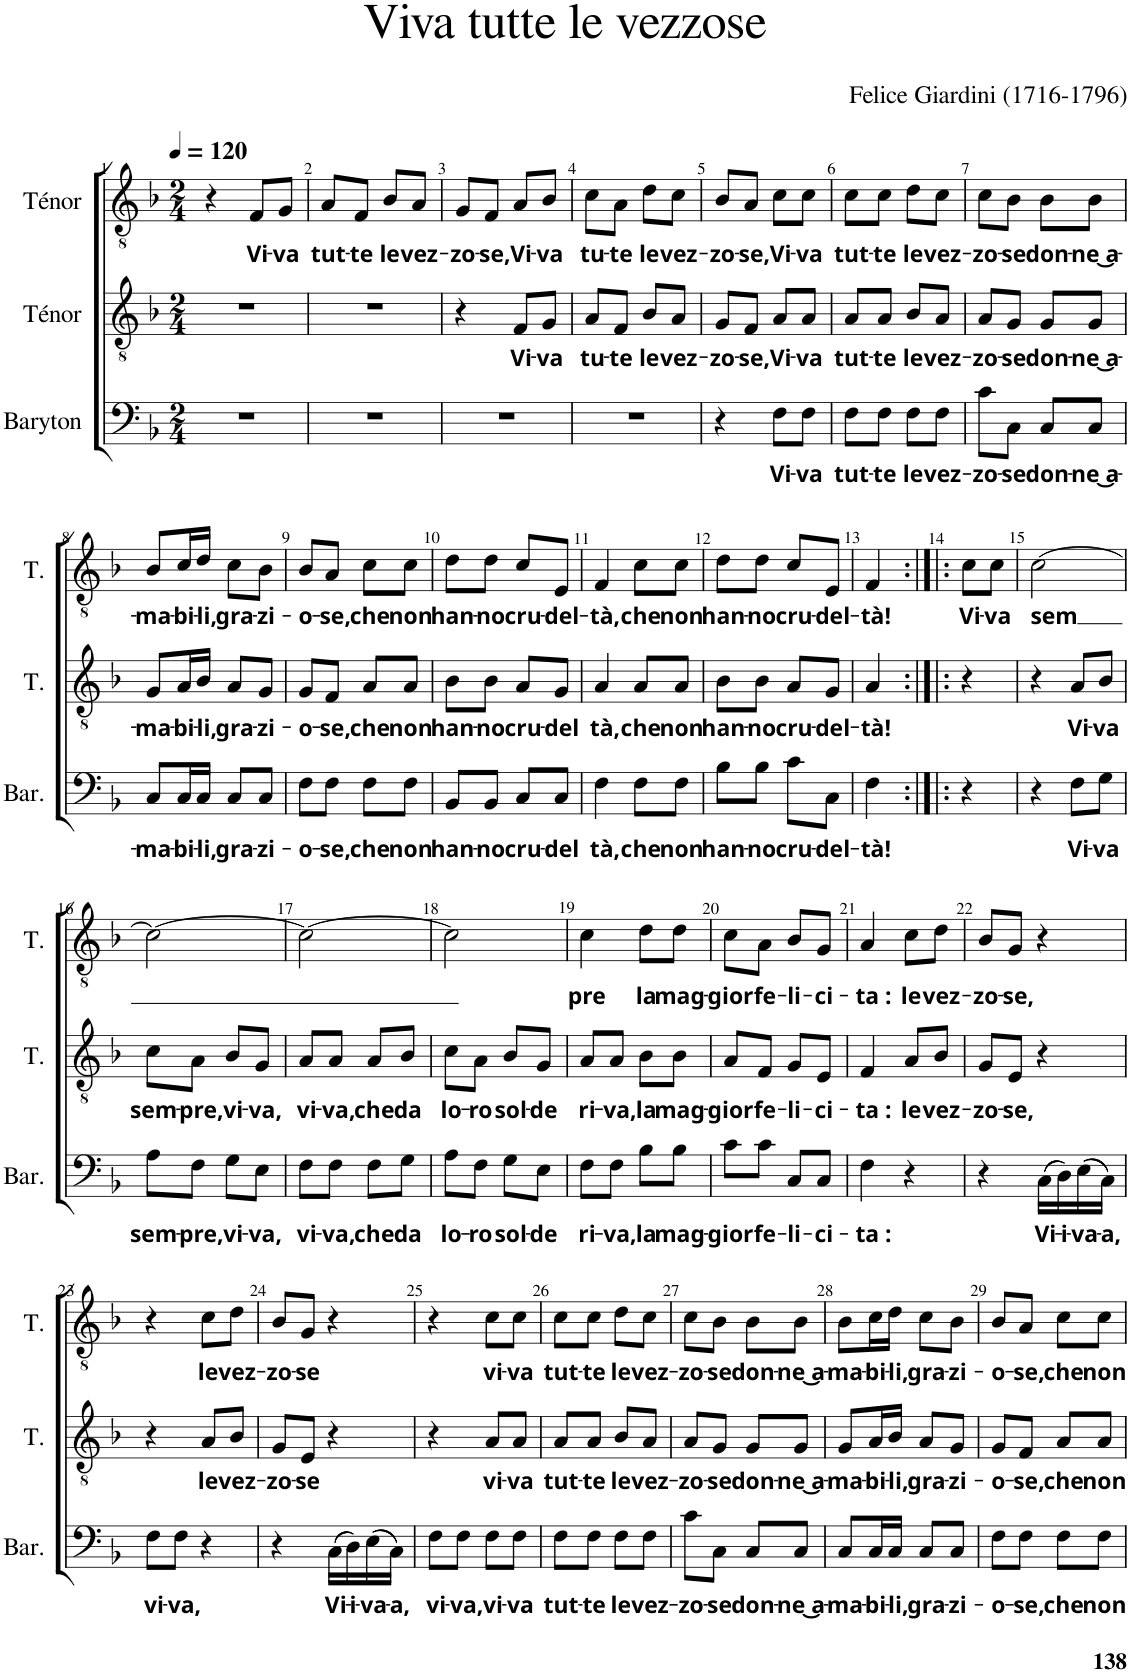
**kern	**text	**kern	**text	**kern	**text
*part3	*part3	*part2	*part2	*part1	*part1
*staff3	*staff3	*staff2	*staff2	*staff1	*staff1
*I"Baryton	*	*I"Ténor	*	*I"Ténor	*
*I'Bar.	*	*I'T.	*	*I'T.	*
*clefF4	*	*clefGv2	*	*clefGv2	*
*k[b-]	*	*k[b-]	*	*k[b-]	*
*M2/4	*	*M2/4	*	*M2/4	*
*MM120	*	*MM120	*	*MM120	*
=1	=1	=1	=1	=1	=1
2r	.	2r	.	4r	.
!	!	!	!	!	!LO:LY:b
.	.	.	.	8F/L	Vi-
!	!	!	!	!	!LO:LY:b
.	.	.	.	8G/J	-va
=2	=2	=2	=2	=2	=2
!	!	!	!	!	!LO:LY:b
2r	.	2r	.	8A/L	tut-
!	!	!	!	!	!LO:LY:b
.	.	.	.	8F/J	-te
!	!	!	!	!	!LO:LY:b
.	.	.	.	8B-/L	le
!	!	!	!	!	!LO:LY:b
.	.	.	.	8A/J	vez-
=3	=3	=3	=3	=3	=3
!	!	!	!	!	!LO:LY:b
2r	.	4r	.	8G/L	-zo-
!	!	!	!	!	!LO:LY:b
.	.	.	.	8F/J	-se,
!	!	!	!LO:LY:b	!	!LO:LY:b
.	.	8F/L	Vi-	8A/L	Vi-
!	!	!	!LO:LY:b	!	!LO:LY:b
.	.	8G/J	-va	8B-/J	-va
=4	=4	=4	=4	=4	=4
!	!	!	!LO:LY:b	!	!LO:LY:b
2r	.	8A/L	tu-	8c\L	tu-
!	!	!	!LO:LY:b	!	!LO:LY:b
.	.	8F/J	-te	8A\J	-te
!	!	!	!LO:LY:b	!	!LO:LY:b
.	.	8B-/L	le	8d\L	le
!	!	!	!LO:LY:b	!	!LO:LY:b
.	.	8A/J	vez-	8c\J	vez-
=5	=5	=5	=5	=5	=5
!	!	!	!LO:LY:b	!	!LO:LY:b
4r	.	8G/L	-zo-	8B-/L	-zo-
!	!	!	!LO:LY:b	!	!LO:LY:b
.	.	8F/J	-se,	8A/J	-se,
!	!LO:LY:b	!	!LO:LY:b	!	!LO:LY:b
8F\L	Vi-	8A/L	Vi-	8c\L	Vi-
!	!LO:LY:b	!	!LO:LY:b	!	!LO:LY:b
8F\J	-va	8A/J	-va	8c\J	-va
=6	=6	=6	=6	=6	=6
!	!LO:LY:b	!	!LO:LY:b	!	!LO:LY:b
8F\L	tut-	8A/L	tut-	8c\L	tut-
!	!LO:LY:b	!	!LO:LY:b	!	!LO:LY:b
8F\J	-te	8A/J	-te	8c\J	-te
!	!LO:LY:b	!	!LO:LY:b	!	!LO:LY:b
8F\L	le	8B-/L	le	8d\L	le
!	!LO:LY:b	!	!LO:LY:b	!	!LO:LY:b
8F\J	vez-	8A/J	vez-	8c\J	vez-
=7	=7	=7	=7	=7	=7
!	!LO:LY:b	!	!LO:LY:b	!	!LO:LY:b
8c\L	-zo-	8A/L	-zo-	8c\L	-zo-
!	!LO:LY:b	!	!LO:LY:b	!	!LO:LY:b
8C\J	-se	8G/J	-se	8B-\J	-se
!	!LO:LY:b	!	!LO:LY:b	!	!LO:LY:b
8C/L	don-	8G/L	don-	8B-\L	don-
!	!LO:LY:b	!	!LO:LY:b	!	!LO:LY:b
8C/J	-ne ͜a-	8G/J	-ne ͜a-	8B-\J	-ne ͜a-
!!LO:LB:g=z
=8	=8	=8	=8	=8	=8
!	!LO:LY:b	!	!LO:LY:b	!	!LO:LY:b
8C/L	-ma-	8G/L	-ma-	8B-/L	-ma-
!	!LO:LY:b	!	!LO:LY:b	!	!LO:LY:b
16C/L	-bi-	16A/L	-bi-	16c/L	-bi-
!	!LO:LY:b	!	!LO:LY:b	!	!LO:LY:b
16C/JJ	-li,	16B-/JJ	-li,	16d/JJ	-li,
!	!LO:LY:b	!	!LO:LY:b	!	!LO:LY:b
8C/L	gra-	8A/L	gra-	8c\L	gra-
!	!LO:LY:b	!	!LO:LY:b	!	!LO:LY:b
8C/J	-zi-	8G/J	-zi-	8B-\J	-zi-
=9	=9	=9	=9	=9	=9
!	!LO:LY:b	!	!LO:LY:b	!	!LO:LY:b
8F\L	-o-	8G/L	-o-	8B-/L	-o-
!	!LO:LY:b	!	!LO:LY:b	!	!LO:LY:b
8F\J	-se,	8F/J	-se,	8A/J	-se,
!	!LO:LY:b	!	!LO:LY:b	!	!LO:LY:b
8F\L	che	8A/L	che	8c\L	che
!	!LO:LY:b	!	!LO:LY:b	!	!LO:LY:b
8F\J	non	8A/J	non	8c\J	non
=10	=10	=10	=10	=10	=10
!	!LO:LY:b	!	!LO:LY:b	!	!LO:LY:b
8BB-/L	han-	8B-\L	han-	8d\L	han-
!	!LO:LY:b	!	!LO:LY:b	!	!LO:LY:b
8BB-/J	-no	8B-\J	-no	8d\J	-no
!	!LO:LY:b	!	!LO:LY:b	!	!LO:LY:b
8C/L	cru-	8A/L	cru-	8c/L	cru-
!	!LO:LY:b	!	!LO:LY:b	!	!LO:LY:b
8C/J	-del	8G/J	-del	8E/J	-del-
=11	=11	=11	=11	=11	=11
!	!LO:LY:b	!	!LO:LY:b	!	!LO:LY:b
4F\	-tà,	4A/	-tà,	4F/	-tà,
!	!LO:LY:b	!	!LO:LY:b	!	!LO:LY:b
8F\L	che	8A/L	che	8c\L	che
!	!LO:LY:b	!	!LO:LY:b	!	!LO:LY:b
8F\J	non	8A/J	non	8c\J	non
=12	=12	=12	=12	=12	=12
!	!LO:LY:b	!	!LO:LY:b	!	!LO:LY:b
8B-\L	han-	8B-\L	han-	8d\L	han-
!	!LO:LY:b	!	!LO:LY:b	!	!LO:LY:b
8B-\J	-no	8B-\J	-no	8d\J	-no
!	!LO:LY:b	!	!LO:LY:b	!	!LO:LY:b
8c\L	cru-	8A/L	cru-	8c/L	cru-
!	!LO:LY:b	!	!LO:LY:b	!	!LO:LY:b
8C\J	-del-	8G/J	-del-	8E/J	-del-
=13	=13	=13	=13	=13	=13
!	!LO:LY:b	!	!LO:LY:b	!	!LO:LY:b
4F\	-tà!	4A/	-tà!	4F/	-tà!
=14:|!|:	=14:|!|:	=14:|!|:	=14:|!|:	=14:|!|:	=14:|!|:
!	!	!	!	!	!LO:LY:b
4r	.	4r	.	8c\L	Vi-
!	!	!	!	!	!LO:LY:b
.	.	.	.	8c\J	-va
=15	=15	=15	=15	=15	=15
!	!	!	!	!	!LO:LY:b
4r	.	4r	.	[2c\	-sem
!	!LO:LY:b	!	!LO:LY:b	!	!
8F\L	Vi-	8A/L	Vi-	.	.
!	!LO:LY:b	!	!LO:LY:b	!	!
8G\J	-va	8B-/J	-va	.	.
!!LO:LB:g=z
=16	=16	=16	=16	=16	=16
!	!LO:LY:b	!	!LO:LY:b	!	!
8A\L	sem-	8c\L	sem-	2c\_	.
!	!LO:LY:b	!	!LO:LY:b	!	!
8F\J	-pre,	8A\J	-pre,	.	.
!	!LO:LY:b	!	!LO:LY:b	!	!
8G\L	vi-	8B-/L	vi-	.	.
!	!LO:LY:b	!	!LO:LY:b	!	!
8E\J	-va,	8G/J	-va,	.	.
=17	=17	=17	=17	=17	=17
!	!LO:LY:b	!	!LO:LY:b	!	!
8F\L	vi-	8A/L	vi-	2c\_	.
!	!LO:LY:b	!	!LO:LY:b	!	!
8F\J	-va,	8A/J	-va,	.	.
!	!LO:LY:b	!	!LO:LY:b	!	!
8F\L	che	8A/L	che	.	.
!	!LO:LY:b	!	!LO:LY:b	!	!
8G\J	da	8B-/J	da	.	.
=18	=18	=18	=18	=18	=18
!	!LO:LY:b	!	!LO:LY:b	!	!
8A\L	lo-	8c\L	lo-	2c\]	.
!	!LO:LY:b	!	!LO:LY:b	!	!
8F\J	-ro	8A\J	-ro	.	.
!	!LO:LY:b	!	!LO:LY:b	!	!
8G\L	sol-	8B-/L	sol-	.	.
!	!LO:LY:b	!	!LO:LY:b	!	!
8E\J	-de	8G/J	-de	.	.
=19	=19	=19	=19	=19	=19
!	!LO:LY:b	!	!LO:LY:b	!	!LO:LY:b
8F\L	ri-	8A/L	ri-	4c\	pre
!	!LO:LY:b	!	!LO:LY:b	!	!
8F\J	-va,	8A/J	-va,	.	.
!	!LO:LY:b	!	!LO:LY:b	!	!LO:LY:b
8B-\L	la	8B-\L	la	8d\L	la
!	!LO:LY:b	!	!LO:LY:b	!	!LO:LY:b
8B-\J	mag-	8B-\J	mag-	8d\J	mag-
=20	=20	=20	=20	=20	=20
!	!LO:LY:b	!	!LO:LY:b	!	!LO:LY:b
8c\L	-gior	8A/L	-gior	8c\L	-gior
!	!LO:LY:b	!	!LO:LY:b	!	!LO:LY:b
8c\J	fe-	8F/J	fe-	8A\J	fe-
!	!LO:LY:b	!	!LO:LY:b	!	!LO:LY:b
8C/L	-li-	8G/L	-li-	8B-/L	-li-
!	!LO:LY:b	!	!LO:LY:b	!	!LO:LY:b
8C/J	-ci-	8E/J	-ci-	8G/J	-ci-
=21	=21	=21	=21	=21	=21
!	!LO:LY:b	!	!LO:LY:b	!	!LO:LY:b
4F\	-ta :	4F/	-ta :	4A/	-ta :
!	!	!	!LO:LY:b	!	!LO:LY:b
4r	.	8A/L	le	8c\L	le
!	!	!	!LO:LY:b	!	!LO:LY:b
.	.	8B-/J	vez-	8d\J	vez-
=22	=22	=22	=22	=22	=22
!	!	!	!LO:LY:b	!	!LO:LY:b
4r	.	8G/L	-zo-	8B-/L	-zo-
!	!	!	!LO:LY:b	!	!LO:LY:b
.	.	8E/J	-se,	8G/J	-se,
!	!LO:LY:b	!	!	!	!
((16C\LL	Vi-	4r	.	4r	.
!	!LO:LY:b	!	!	!	!
16D\))	-i-	.	.	.	.
!	!LO:LY:b	!	!	!	!
((16E\	-va-	.	.	.	.
!	!LO:LY:b	!	!	!	!
16C\JJ))	-a,	.	.	.	.
!!LO:LB:g=z
=23	=23	=23	=23	=23	=23
!	!LO:LY:b	!	!	!	!
8F\L	vi-	4r	.	4r	.
!	!LO:LY:b	!	!	!	!
8F\J	-va,	.	.	.	.
!	!	!	!LO:LY:b	!	!LO:LY:b
4r	.	8A/L	le	8c\L	le
!	!	!	!LO:LY:b	!	!LO:LY:b
.	.	8B-/J	vez-	8d\J	vez-
=24	=24	=24	=24	=24	=24
!	!	!	!LO:LY:b	!	!LO:LY:b
4r	.	8G/L	-zo-	8B-/L	-zo-
!	!	!	!LO:LY:b	!	!LO:LY:b
.	.	8E/J	-se	8G/J	-se
!	!LO:LY:b	!	!	!	!
((16C\LL	Vi-	4r	.	4r	.
!	!LO:LY:b	!	!	!	!
16D\))	-i-	.	.	.	.
!	!LO:LY:b	!	!	!	!
((16E\	-va-	.	.	.	.
!	!LO:LY:b	!	!	!	!
16C\JJ))	-a,	.	.	.	.
=25	=25	=25	=25	=25	=25
!	!LO:LY:b	!	!	!	!
8F\L	vi-	4r	.	4r	.
!	!LO:LY:b	!	!	!	!
8F\J	-va,	.	.	.	.
!	!LO:LY:b	!	!LO:LY:b	!	!LO:LY:b
8F\L	vi-	8A/L	vi-	8c\L	vi-
!	!LO:LY:b	!	!LO:LY:b	!	!LO:LY:b
8F\J	-va	8A/J	-va	8c\J	-va
=26	=26	=26	=26	=26	=26
!	!LO:LY:b	!	!LO:LY:b	!	!LO:LY:b
8F\L	tut-	8A/L	tut-	8c\L	tut-
!	!LO:LY:b	!	!LO:LY:b	!	!LO:LY:b
8F\J	-te	8A/J	-te	8c\J	-te
!	!LO:LY:b	!	!LO:LY:b	!	!LO:LY:b
8F\L	le	8B-/L	le	8d\L	le
!	!LO:LY:b	!	!LO:LY:b	!	!LO:LY:b
8F\J	vez-	8A/J	vez-	8c\J	vez-
=27	=27	=27	=27	=27	=27
!	!LO:LY:b	!	!LO:LY:b	!	!LO:LY:b
8c\L	-zo-	8A/L	-zo-	8c\L	-zo-
!	!LO:LY:b	!	!LO:LY:b	!	!LO:LY:b
8C\J	-se	8G/J	-se	8B-\J	-se
!	!LO:LY:b	!	!LO:LY:b	!	!LO:LY:b
8C/L	don-	8G/L	don-	8B-\L	don-
!	!LO:LY:b	!	!LO:LY:b	!	!LO:LY:b
8C/J	-ne ͜a-	8G/J	-ne ͜a-	8B-\J	-ne ͜a-
=28	=28	=28	=28	=28	=28
!	!LO:LY:b	!	!LO:LY:b	!	!LO:LY:b
8C/L	-ma-	8G/L	-ma-	8B-\L	-ma-
!	!LO:LY:b	!	!LO:LY:b	!	!LO:LY:b
16C/L	-bi-	16A/L	-bi-	16c\L	-bi-
!	!LO:LY:b	!	!LO:LY:b	!	!LO:LY:b
16C/JJ	-li,	16B-/JJ	-li,	16d\JJ	-li,
!	!LO:LY:b	!	!LO:LY:b	!	!LO:LY:b
8C/L	gra-	8A/L	gra-	8c\L	gra-
!	!LO:LY:b	!	!LO:LY:b	!	!LO:LY:b
8C/J	-zi-	8G/J	-zi-	8B-\J	-zi-
=29	=29	=29	=29	=29	=29
!	!LO:LY:b	!	!LO:LY:b	!	!LO:LY:b
8F\L	-o-	8G/L	-o-	8B-/L	-o-
!	!LO:LY:b	!	!LO:LY:b	!	!LO:LY:b
8F\J	-se,	8F/J	-se,	8A/J	-se,
!	!LO:LY:b	!	!LO:LY:b	!	!LO:LY:b
8F\L	che	8A/L	che	8c\L	che
!	!LO:LY:b	!	!LO:LY:b	!	!LO:LY:b
8F\J	non	8A/J	non	8c\J	non
=	=	=	=	=	=
*-	*-	*-	*-	*-	*-
